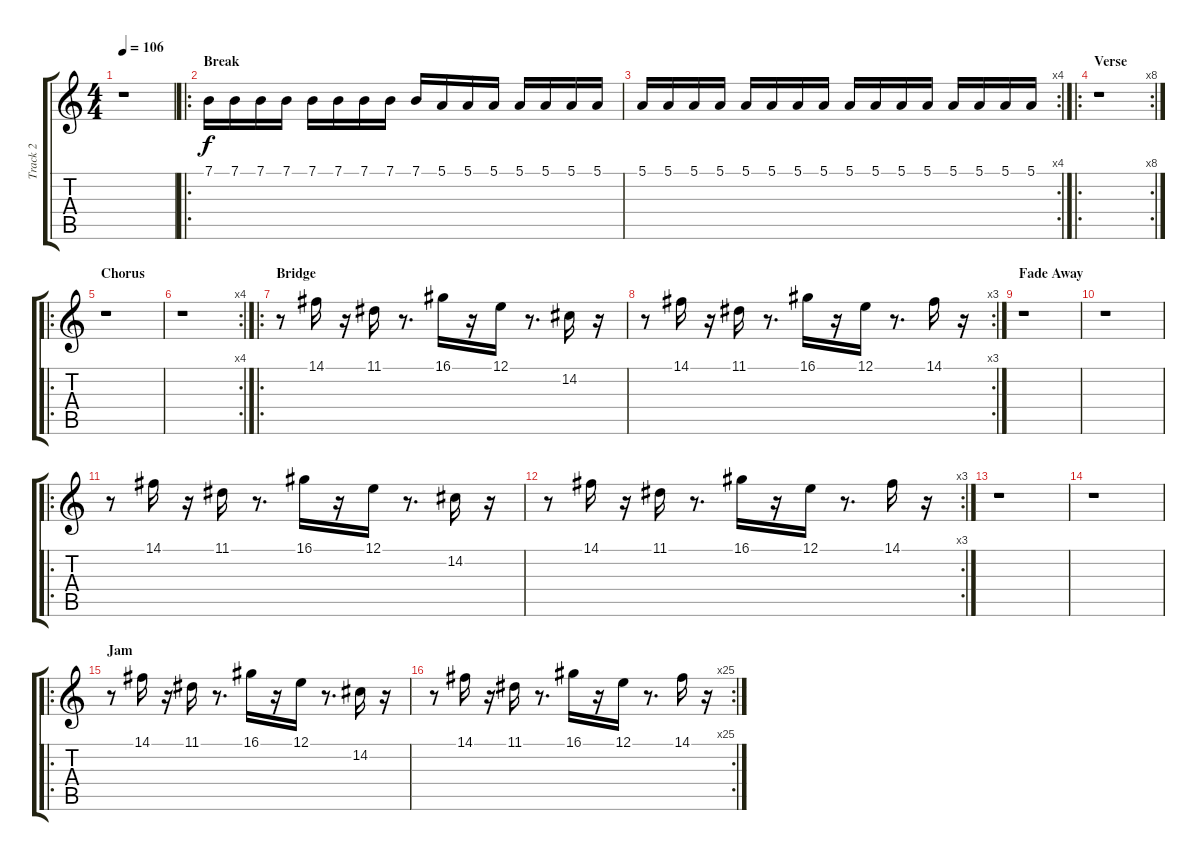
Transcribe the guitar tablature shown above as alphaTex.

\track ("Track 2" "Track 2") {instrument violin}
\staff {score tabs}
\tuning (E4 B3 G3 D3 A2 E2) {hide}
\ts (4 4)
\tempo 106
\clef g2
\ks c
r.1{dy f} |
\ro
\section ("" "Break")
7.1.16 7.1.16 7.1.16 7.1.16 7.1.16 7.1.16 7.1.16 7.1.16 7.1.16 5.1.16 5.1.16 5.1.16 5.1.16 5.1.16 5.1.16 5.1.16 |
\rc 4
5.1.16 5.1.16 5.1.16 5.1.16 5.1.16 5.1.16 5.1.16 5.1.16 5.1.16 5.1.16 5.1.16 5.1.16 5.1.16 5.1.16 5.1.16 5.1.16 |
\ro
\rc 8
\section ("" "Verse")
r.1 |
\ro
\section ("" "Chorus")
r.1 |
\rc 4
r.1 |
\ro
\section ("" "Bridge")
r.8 14.1.16 r.16 11.1.16 r.8{d} 16.1.16 r.16 12.1.16 r.8{d} 14.2.16 r.16 |
\rc 3
r.8 14.1.16 r.16 11.1.16 r.8{d} 16.1.16 r.16 12.1.16 r.8{d} 14.1.16 r.16 |
\section ("" "Fade Away")
r.1 |
r.1 |
\ro
\section ("" "")
r.8 14.1.16 r.16 11.1.16 r.8{d} 16.1.16 r.16 12.1.16 r.8{d} 14.2.16 r.16 |
\rc 3
r.8 14.1.16 r.16 11.1.16 r.8{d} 16.1.16 r.16 12.1.16 r.8{d} 14.1.16 r.16 |
\section ("" "")
r.1 |
r.1 |
\ro
\section ("" "Jam")
r.8 14.1.16 r.16 11.1.16 r.8{d} 16.1.16 r.16 12.1.16 r.8{d} 14.2.16 r.16 |
\rc 25
r.8 14.1.16 r.16 11.1.16 r.8{d} 16.1.16 r.16 12.1.16 r.8{d} 14.1.16 r.16
